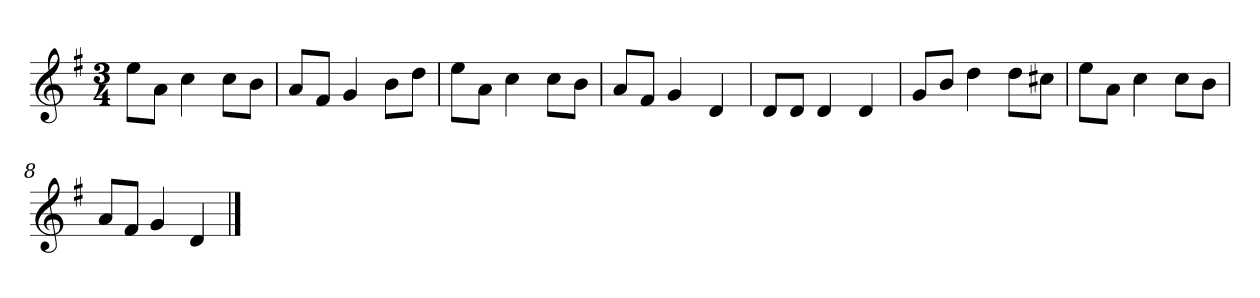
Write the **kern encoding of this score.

**kern
*part1
*staff1
*clefG2
*k[f#]
*G:
*M3/4
=
8ee\L
8a\J
4cc
8cc\L
8b\J
=2
8a/L
8f#/J
4g
8b\L
8dd\J
=3
8ee\L
8a\J
4cc
8cc\L
8b\J
=4
8a/L
8f#/J
4g
4d
=5y
8d/L
8d/J
4d
4d
=6
8g/L
8b/J
4dd
8dd\L
8cc#X\J
=7
8ee\L
8a\J
4cc
8cc\L
8b\J
=8
8a/L
8f#/J
4g
4d
==
*-
